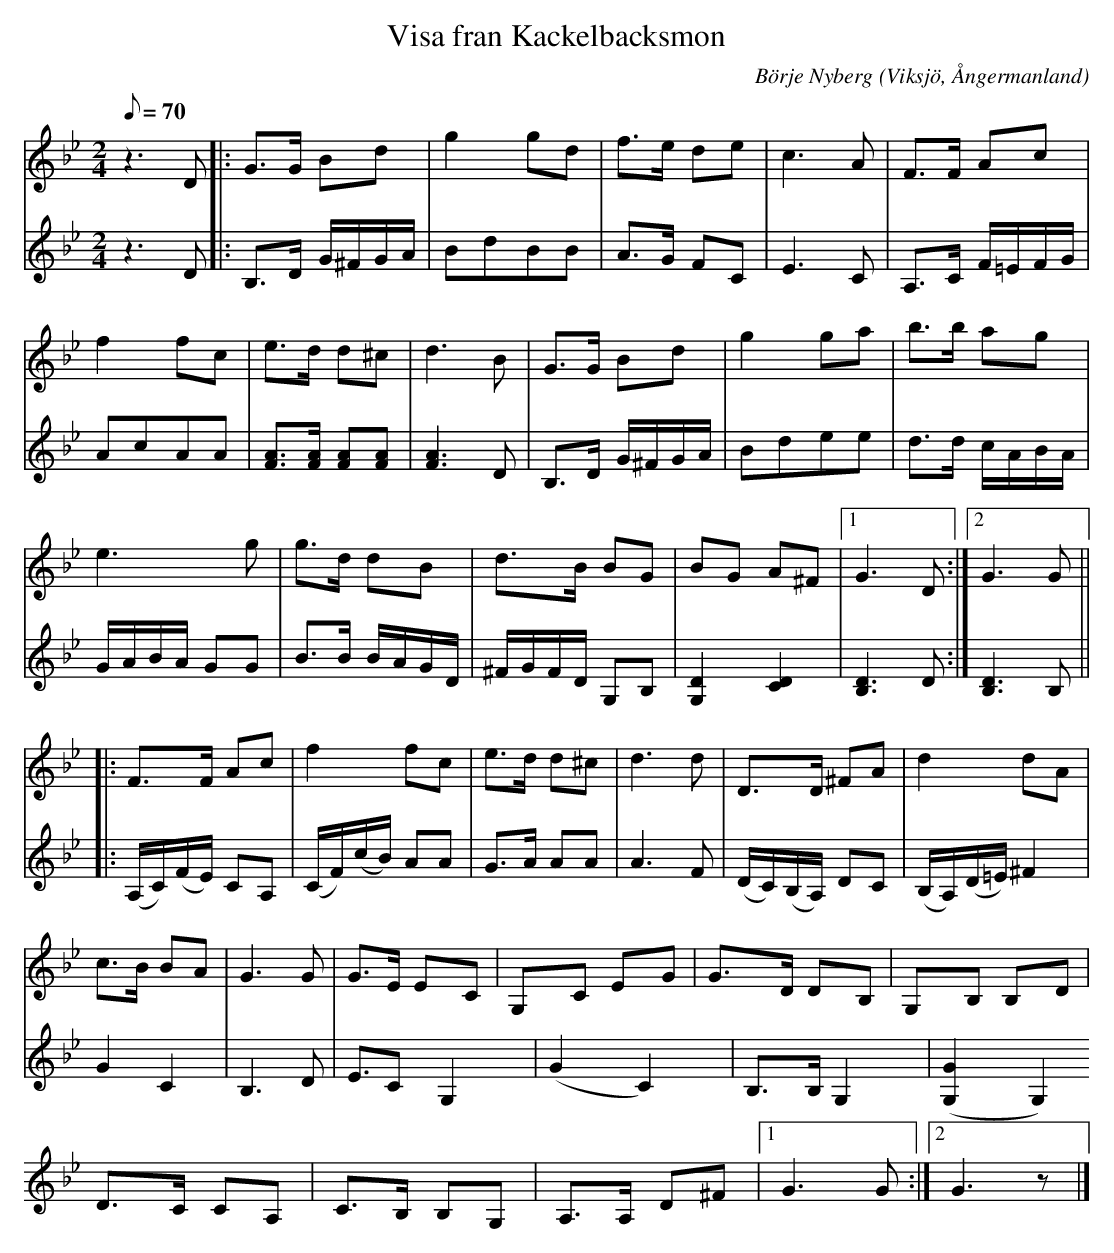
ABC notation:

X:1
T:Visa fran Kackelbacksmon
C:Börje Nyberg
O:Viksjö, Ångermanland
M:2/4
L:1/8
Q:70
K:Gm
V:1
z2> D2|: G>G Bd | g2 gd | f>e de | c2>A2 | F>F Ac |
f2 fc | e>d d^c | d2>B2 | G>G Bd |g2 ga | b>b ag |
e2> g2 | g>d dB |d>B BG |BG A^F |1 G2> D2 :|2 G2> G2 ||
|: F>F Ac | f2 fc | e>d d^c | d2>d2 | D>D ^FA | d2 dA |
c>B BA |G2> G2 | G>E EC | G,C EG | G>D DB, | G,B, B,D |
D>C CA, | C>B, B,G, | A,>A, D^F |1 G2> G2 :|2 G2> z2 |]
V:2
z2> D2 |: B,>D G/2^F/2G/2A/2 | BdBB | A>G FC | E2>C2 | A,>C F/2=E/2F/2G/2 |
AcAA | [AF]>[AF] [AF][AF] | [A2F2]> D2 | B,>D G/2^F/2G/2A/2 | Bdee | d>d c/2A/2B/2A/2 |
G/2A/2B/2A/2 GG | B>B B/2A/2G/2D/2 | ^F/2G/2F/2D/2 G,B, | [G,2D2] [C2D2] | [D2B,2]> D2 :| [D2B,2]> B,2 ||
|: (A,/2C/2)(F/2E/2) CA, | (C/2F/2)(c/2B/2) AA | G>A AA | A2> F2 | (D/2C/2)(B,/2A,/2) DC | (B,/2A,/2)(D/2=E/2) ^F2 |
G2 C2 | B,2> D2 | E>C2 G,2, |(G2C2) |B,>B, G,2 | ([G,2G2] G,2) |
